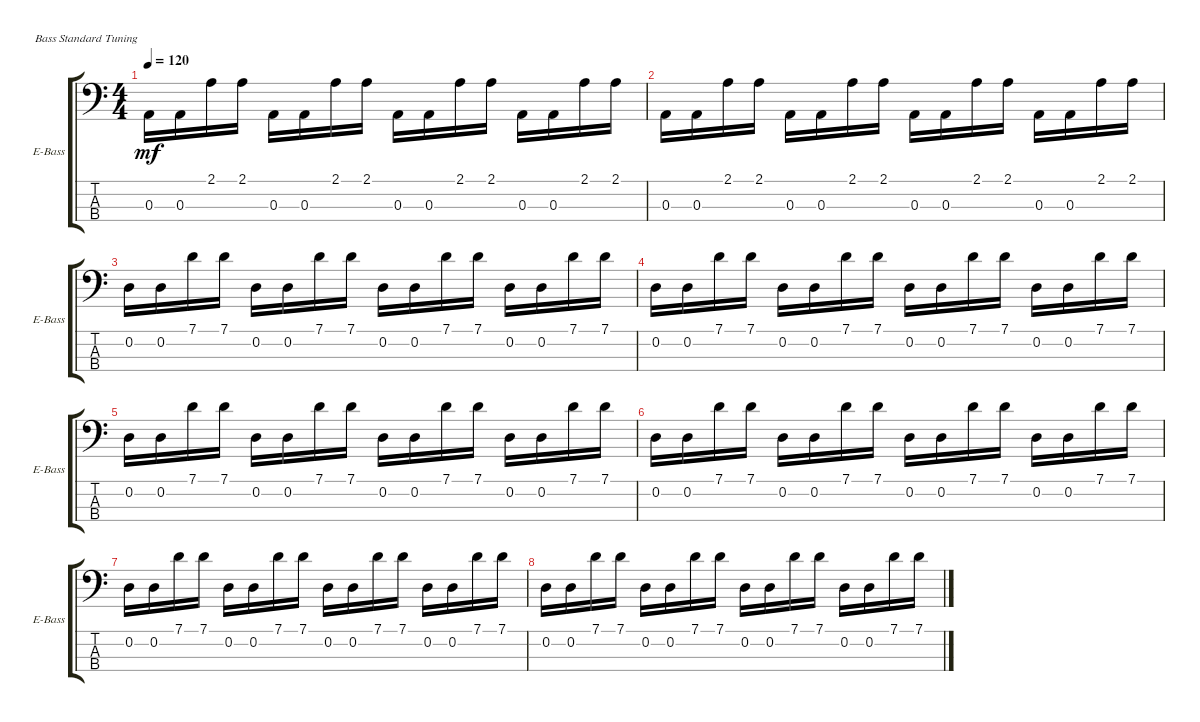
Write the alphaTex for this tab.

\bracketExtendMode groupsimilarinstruments
\singleTrackTrackNamePolicy allsystems
\multiTrackTrackNamePolicy allsystems
\firstSystemTrackNameOrientation horizontal
\otherSystemsTrackNameOrientation horizontal
\track ("Bass" "E-Bass") {instrument electricbassfinger}
\staff {score tabs}
\tuning (G2 D2 A1 E1)
\ts (4 4)
\tempo 120
\clef f4
\ks c
0.3.16{dy mf} 0.3.16 2.1.16 2.1.16 0.3.16 0.3.16 2.1.16 2.1.16 0.3.16 0.3.16 2.1.16 2.1.16 0.3.16 0.3.16 2.1.16 2.1.16 |
0.3.16 0.3.16 2.1.16 2.1.16 0.3.16 0.3.16 2.1.16 2.1.16 0.3.16 0.3.16 2.1.16 2.1.16 0.3.16 0.3.16 2.1.16 2.1.16 |
0.2.16 0.2.16 7.1.16 7.1.16 0.2.16 0.2.16 7.1.16 7.1.16 0.2.16 0.2.16 7.1.16 7.1.16 0.2.16 0.2.16 7.1.16 7.1.16 |
0.2.16 0.2.16 7.1.16 7.1.16 0.2.16 0.2.16 7.1.16 7.1.16 0.2.16 0.2.16 7.1.16 7.1.16 0.2.16 0.2.16 7.1.16 7.1.16 |
0.2.16 0.2.16 7.1.16 7.1.16 0.2.16 0.2.16 7.1.16 7.1.16 0.2.16 0.2.16 7.1.16 7.1.16 0.2.16 0.2.16 7.1.16 7.1.16 |
0.2.16 0.2.16 7.1.16 7.1.16 0.2.16 0.2.16 7.1.16 7.1.16 0.2.16 0.2.16 7.1.16 7.1.16 0.2.16 0.2.16 7.1.16 7.1.16 |
0.2.16 0.2.16 7.1.16 7.1.16 0.2.16 0.2.16 7.1.16 7.1.16 0.2.16 0.2.16 7.1.16 7.1.16 0.2.16 0.2.16 7.1.16 7.1.16 |
0.2.16 0.2.16 7.1.16 7.1.16 0.2.16 0.2.16 7.1.16 7.1.16 0.2.16 0.2.16 7.1.16 7.1.16 0.2.16 0.2.16 7.1.16 7.1.16
